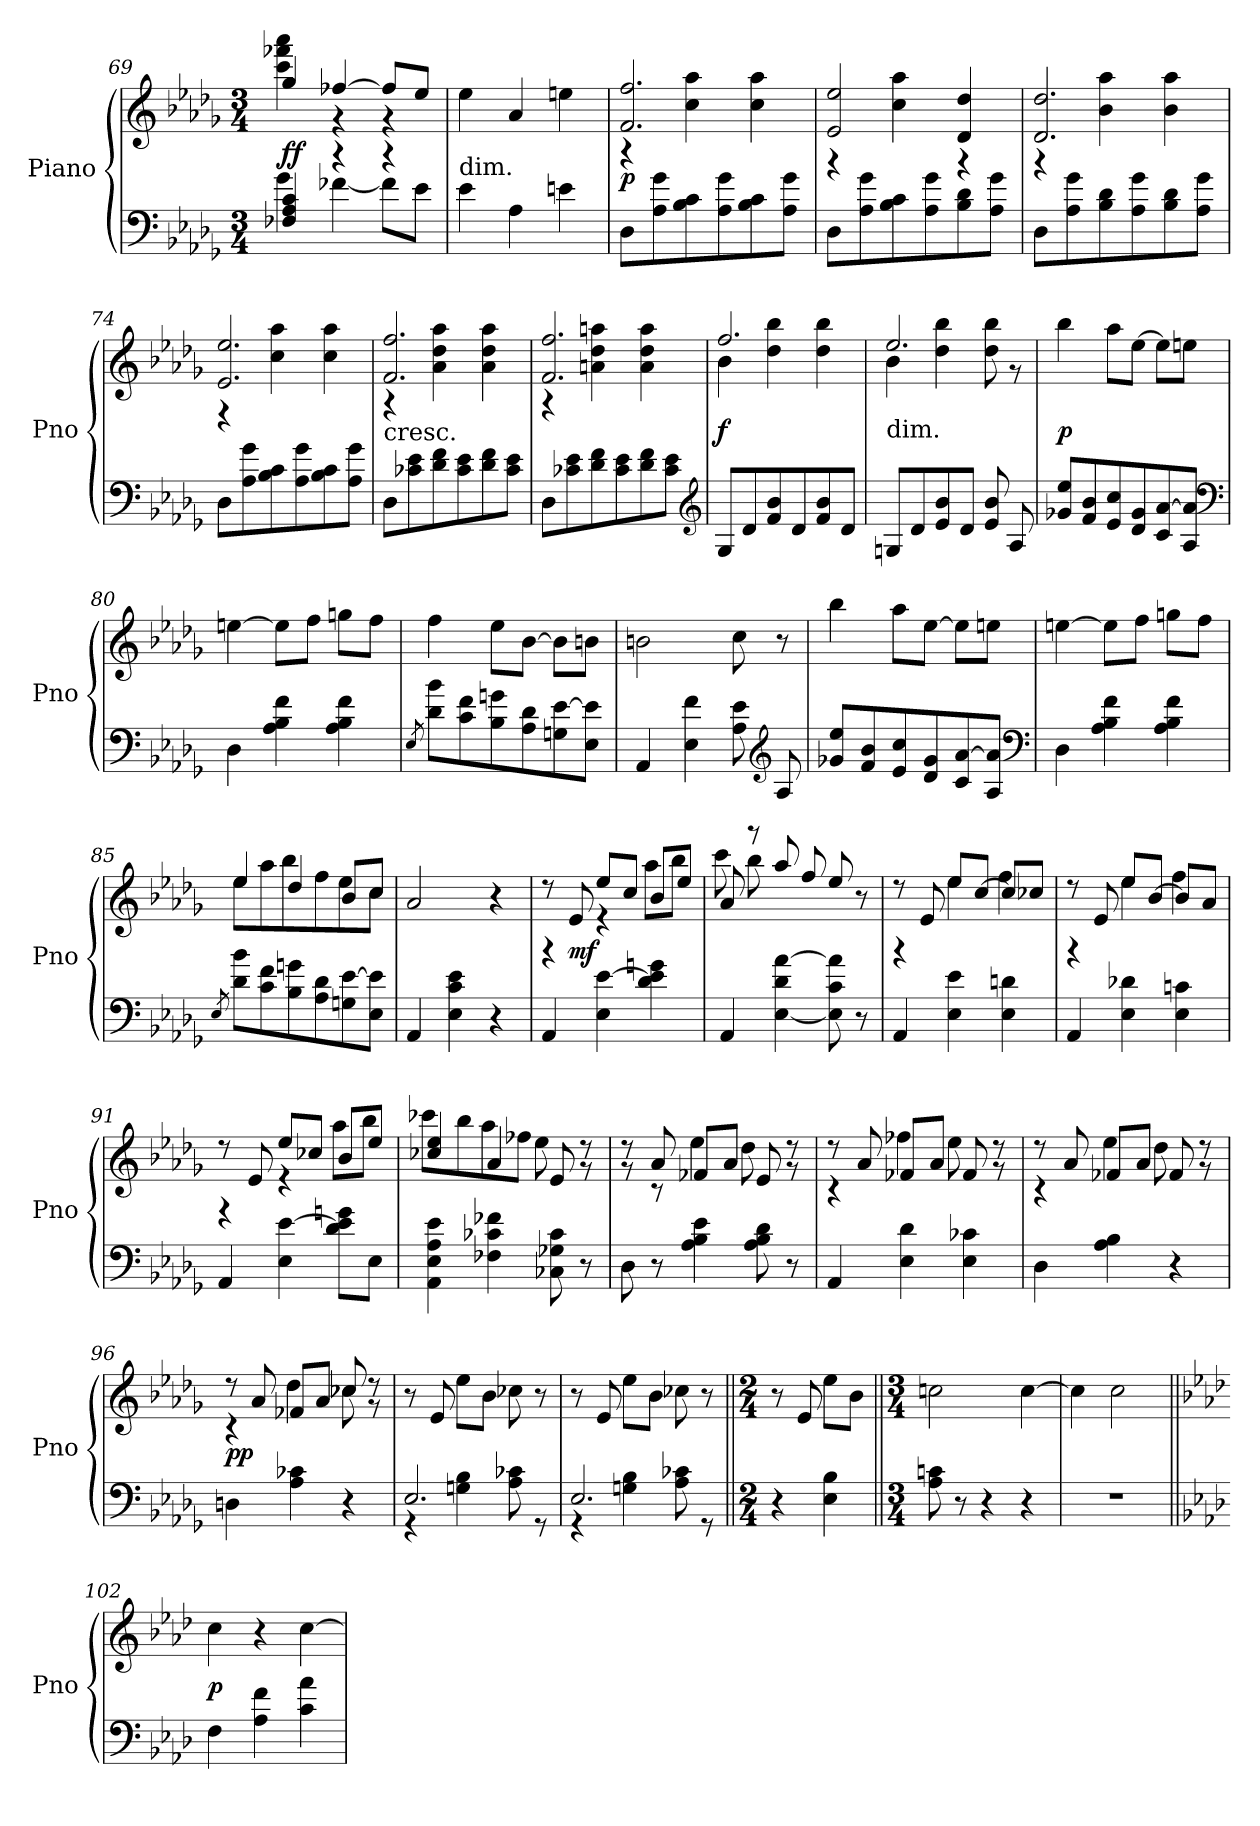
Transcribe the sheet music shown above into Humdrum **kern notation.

**kern	**kern	**dynam
*part1	*part1	*part1
*staff2	*staff1	*staff1/2
*I"Piano	*	*
*I'Pno	*	*
*clefF4	*clefG2	*
*k[b-e-a-d-g-]	*k[b-e-a-d-g-]	*
*M3/4	*M3/4	*
=69	=69	=69
*^	*^	*
4F-X 4A- 4c	4g-	4gg-	4ccc 4fff-X 4aaa-	ff
4r	[4f-X	[4ff-X	4r	.
4r	8f-L]	8ff-L]	4r	.
.	8e-J	8ee-J	.	.
*	*	*v	*v	*
=70	=70	=70	=70
!	!	!LO:TX:c:t=dim.	!
*v	*v	*	*
4e-	4ee-	.
4A-	4a-	.
4en	4een	.
=71	=71	=71
*	*^	*
8D-L	2.f 2.ff	4r	p
8A- 8g-	.	.	.
8B- 8c	.	4cc 4aa-	.
8A- 8g-	.	.	.
8B- 8c	.	4cc 4aa-	.
8A- 8g-J	.	.	.
=72	=72	=72	=72
8D-L	2e- 2ee-	4r	.
8A- 8g-	.	.	.
8B- 8c	.	4cc 4aa-	.
8A- 8g-	.	.	.
8B- 8d-	4d- 4dd-	4r	.
8A- 8g-J	.	.	.
=73	=73	=73	=73
8D-L	2.d- 2.dd-	4r	.
8A- 8g-	.	.	.
8B- 8d-	.	4b- 4aa-	.
8A- 8g-	.	.	.
8B- 8d-	.	4b- 4aa-	.
8A- 8g-J	.	.	.
=74	=74	=74	=74
8D-L	2.e- 2.ee-	4r	.
8A- 8g-	.	.	.
8B- 8c	.	4cc 4aa-	.
8A- 8g-	.	.	.
8B- 8c	.	4cc 4aa-	.
8A- 8g-J	.	.	.
=75	=75	=75	=75
!	!LO:TX:c:t=cresc.	!	!
8D-L	2.f 2.ff	4r	.
8c-X 8e-	.	.	.
8d- 8f	.	4a- 4dd- 4aa-	.
8c- 8e-	.	.	.
8d- 8f	.	4a- 4dd- 4aa-	.
8c- 8e-J	.	.	.
=76	=76	=76	=76
8D-L	2.f 2.ff	4r	.
8c-X 8e-	.	.	.
8d- 8f	.	4an 4dd- 4aan	.
8c- 8e-	.	.	.
8d- 8f	.	4a 4dd- 4aa	.
8c- 8e-J	.	.	.
*clefG2	*	*	*
=77	=77	=77	=77
8G-L	2.ff	4b-	f
8d-	.	.	.
8f 8b-	.	4dd- 4bb-	.
8d-	.	.	.
8f 8b-	.	4dd- 4bb-	.
8d-J	.	.	.
=78	=78	=78	=78
!	!LO:TX:c:t=dim.	!	!
8GnL	2.ee-	4b-	.
8d-	.	.	.
8e- 8b-	.	4dd- 4bb-	.
8d-J	.	.	.
8e- 8b-	.	8dd- 8bb-	.
8A-	.	8r	.
*	*v	*v	*
=79	=79	=79
8g-X 8ee-L	4bb-	p
8f 8b-	.	.
8e- 8cc	8aa-L	.
8d- 8g-	[8ee-J	.
8c [8a-	8ee-L]	.
8A- 8a-]J	8eenJ	.
*clefF4	*	*
=80	=80	=80
4D-	[4een	.
4A- 4B- 4f	8eeL]	.
.	8ffJ	.
4A- 4B- 4f	8ggnL	.
.	8ffJ	.
=81	=81	=81
8qE-	.	.
8d- 8b-L	4ff	.
8c 8f	.	.
8B- 8gn	8ee-L	.
8A- 8d-	[8b-J	.
8Gn [8e-	8b-L]	.
8E- 8e-]J	8bnJ	.
=82	=82	=82
4AA-	2bn	.
4E- 4f	.	.
8A- 8e-	8cc	.
*clefG2	*	*
8A-	8r	.
=83	=83	=83
8g-X 8ee-L	4bb-	.
8f 8b-	.	.
8e- 8cc	8aa-L	.
8d- 8g-	[8ee-J	.
8c [8a-	8ee-L]	.
8A- 8a-]J	8eenJ	.
*clefF4	*	*
=84	=84	=84
4D-	[4een	.
4A- 4B- 4f	8eeL]	.
.	8ffJ	.
4A- 4B- 4f	8ggnL	.
.	8ffJ	.
=85	=85	=85
8qE-	.	.
*	*^	*
8d- 8b-L	4ee-	8ee-L	.
8c 8f	.	8aa-	.
8B- 8gn	4dd-	8bb-	.
8A- 8d-	.	8ff	.
8Gn [8e-	8b-L	8ee-	.
8E- 8e-]J	8ccJ	8ccJ	.
*	*v	*v	*
=86	=86	=86
4AA-	2a-	.
4E- 4c 4e-	.	.
4r	4r	.
=87	=87	=87
*	*^	*
4AA-	8r	4r	.
.	8e-	.	mf
4E- [4e-	8ee-L	4r	.
.	8ccJ	.	.
4d- 4e-] 4gn	8b-L	8aa-L	.
.	8ee-J	8bb-J	.
=88	=88	=88	=88
4AA-	8a-	8ccc	.
.	8r	8bb-	.
[4E-\ 4d-\ [4a-\	8aa-/	2ryy	.
.	8ff/	.	.
8E-]\ 8c\ 8a-]\	8ee-/	.	.
8r	8r	.	.
=89	=89	=89	=89
4AA-	8r	4r	.
.	8e-	.	.
4E- 4e-	8ee-L	4ee-	.
.	[8ccJ	.	.
4E- 4dn	8ccL]	4ff	.
.	8cc-XJ	.	.
=90	=90	=90	=90
4AA-	8r	4r	.
.	8e-	.	.
4E- 4d-X	8ee-L	4ee-	.
.	[8b-J	.	.
4E- 4cn	8b-L]	4ff	.
.	8a-J	.	.
=91	=91	=91	=91
4AA-	8r	4r	.
.	8e-	.	.
4E- [4e-	8ee-L	4r	.
.	8cc-XJ	.	.
8d- 8e-] 8gnL	8b-L	8aa-L	.
8E-J	8ee-J	8bb-J	.
=92	=92	=92	=92
4AA- 4E- 4A- 4e-	4cc-X 4ee-	8ccc-XL	.
.	.	8bb-	.
4F-X 4c-X 4f-X	4a-	8aa-	.
.	.	8ff-XJ	.
8C-X 8G-X 8c-	8e-	8ee-	.
8r	8r	8r	.
=93	=93	=93	=93
8D-	8r	8r	.
8r	8a-	8r	.
4A- 4B- 4e-	8f-XL	4ee-	.
.	8a-J	.	.
8A- 8B- 8d-	8e-	8dd-	.
8r	8r	8r	.
=94	=94	=94	=94
4AA-	8r	4r	.
.	8a-	.	.
4E- 4d-	8f-XL	4ff-X	.
.	8a-J	.	.
4E- 4c-X	8f-	8ee-	.
.	8r	8r	.
=95	=95	=95	=95
4D-	8r	4r	.
.	8a-	.	.
4A- 4B-	8f-XL	4ee-	.
.	8a-J	.	.
4r	8f-	8dd-	.
.	8r	8r	.
=96	=96	=96	=96
4Dn	8r	4r	pp
.	8a-	.	.
4A- 4c-X	8f-XL	4dd-	.
.	8a-J	.	.
4r	8cc-X	8cc-X	.
.	8r	8r	.
*	*v	*v	*
=97	=97	=97
*^	*	*
2.E-	4r	8r	.
.	.	8e-	.
.	4Gn 4B-	8ee-L	.
.	.	8b-J	.
.	8A- 8c-X	8cc-X	.
.	8r	8r	.
=98	=98	=98	=98
2.E-	4r	8r	.
.	.	8e-	.
.	4Gn 4B-	8ee-L	.
.	.	8b-J	.
.	8A- 8c-X	8cc-X	.
.	8r	8r	.
*v	*v	*	*
=99||	=99||	=99||
*M2/4	*M2/4	*
4r	8r	.
.	8e-	.
4E- 4B-	8ee-L	.
.	8b-J	.
=100||	=100||	=100||
*M3/4	*M3/4	*
8A- 8cn	2ccn	.
8r	.	.
4r	.	.
4r	[4cc	.
=101	=101	=101
2.r	4cc]	.
.	2cc	.
=102||	=102||	=102||
*k[b-e-a-d-]	*k[b-e-a-d-]	*
4F	4cc	p
4A- 4f	4r	.
4c 4a-	[4cc	.
=	=	=
*-	*-	*-
